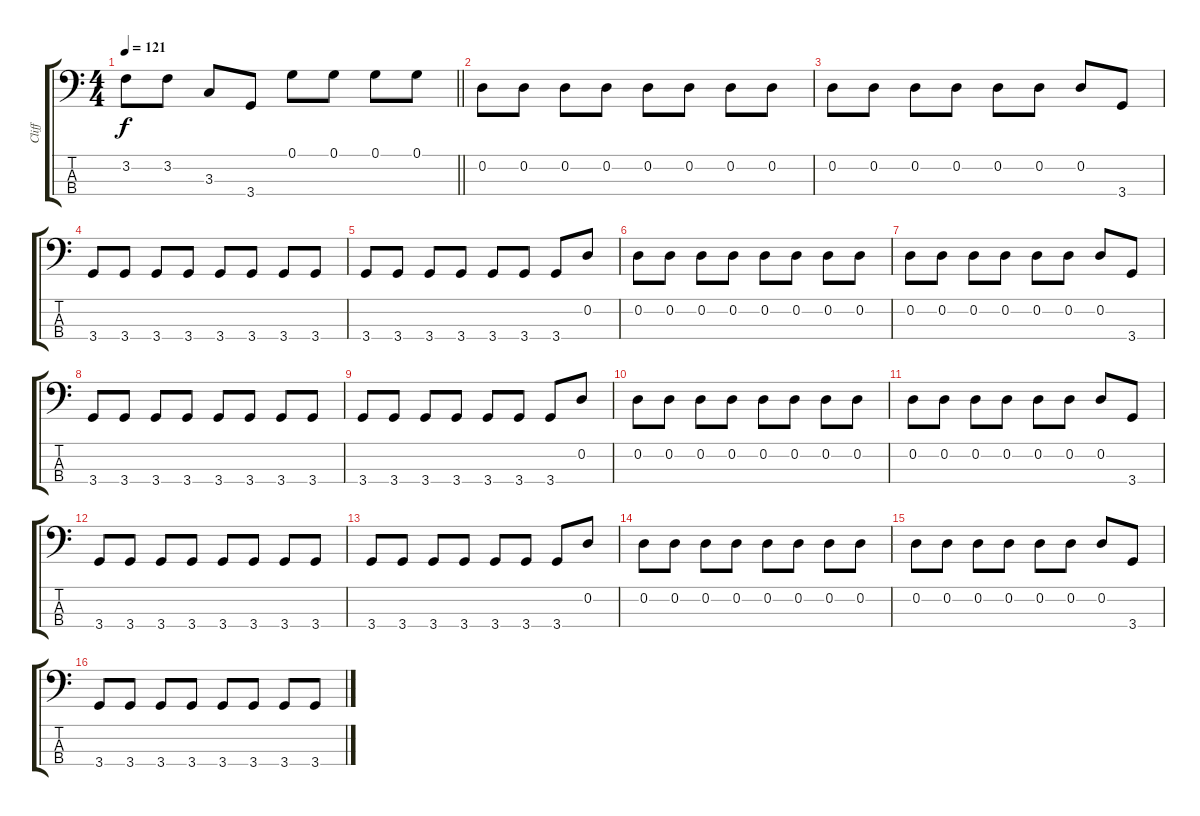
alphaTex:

\track ("Cliff       (Bass)" "Cliff     ") {instrument electricbassfinger}
\staff {score tabs}
\tuning (G2 D2 A1 E1) {hide}
\ts (4 4)
\tempo 121
\clef f4
\barLineRight lightlight
\ks c
3.2{t}.8{dy f} 3.2.8 3.3.8 3.4.8 0.1.8 0.1.8 0.1.8 0.1.8 |
0.2.8 0.2.8 0.2.8 0.2.8 0.2.8 0.2.8 0.2.8 0.2.8 |
0.2.8 0.2.8 0.2.8 0.2.8 0.2.8 0.2.8 0.2.8 3.4.8 |
3.4.8 3.4.8 3.4.8 3.4.8 3.4.8 3.4.8 3.4.8 3.4.8 |
3.4.8 3.4.8 3.4.8 3.4.8 3.4.8 3.4.8 3.4.8 0.2.8 |
0.2.8 0.2.8 0.2.8 0.2.8 0.2.8 0.2.8 0.2.8 0.2.8 |
0.2.8 0.2.8 0.2.8 0.2.8 0.2.8 0.2.8 0.2.8 3.4.8 |
3.4.8 3.4.8 3.4.8 3.4.8 3.4.8 3.4.8 3.4.8 3.4.8 |
3.4.8 3.4.8 3.4.8 3.4.8 3.4.8 3.4.8 3.4.8 0.2.8 |
0.2.8 0.2.8 0.2.8 0.2.8 0.2.8 0.2.8 0.2.8 0.2.8 |
0.2.8 0.2.8 0.2.8 0.2.8 0.2.8 0.2.8 0.2.8 3.4.8 |
3.4.8 3.4.8 3.4.8 3.4.8 3.4.8 3.4.8 3.4.8 3.4.8 |
3.4.8 3.4.8 3.4.8 3.4.8 3.4.8 3.4.8 3.4.8 0.2.8 |
0.2.8 0.2.8 0.2.8 0.2.8 0.2.8 0.2.8 0.2.8 0.2.8 |
0.2.8 0.2.8 0.2.8 0.2.8 0.2.8 0.2.8 0.2.8 3.4.8 |
3.4.8 3.4.8 3.4.8 3.4.8 3.4.8 3.4.8 3.4.8 3.4.8
